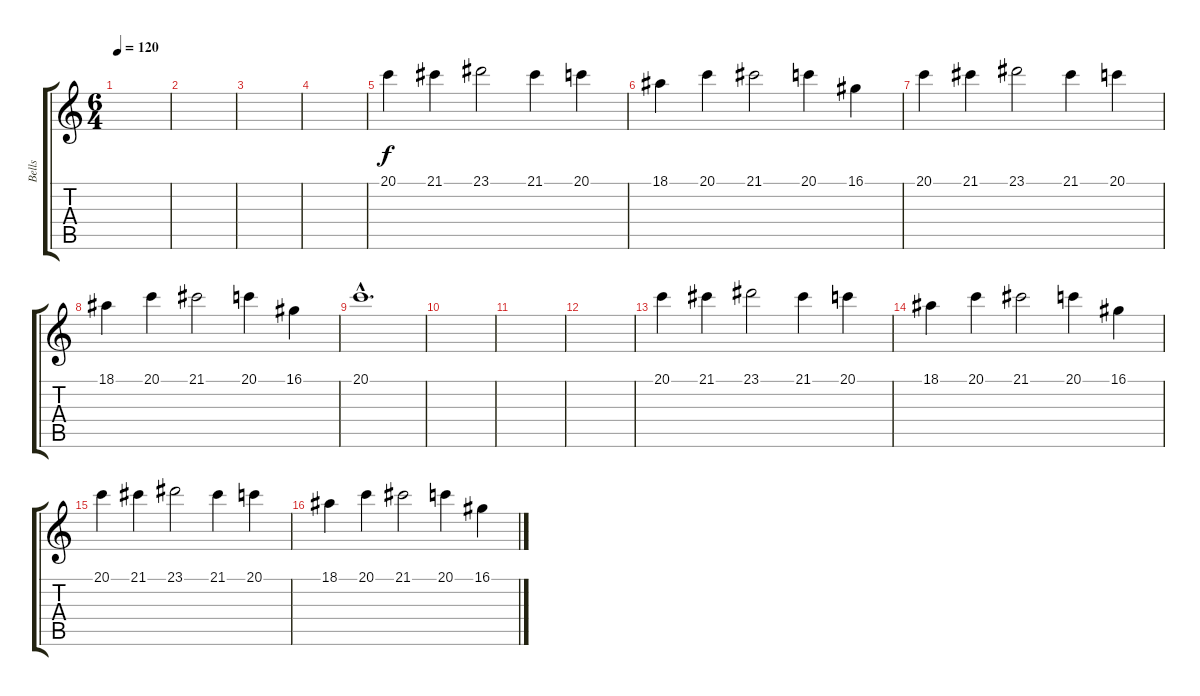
\track ("Bells" "Bells") {instrument fx3crystal}
\staff {score tabs}
\tuning (E4 B3 G3 D3 A2 E2) {hide}
\ts (6 4)
\tempo 120
\clef g2
\ks c
|
|
|
|
20.1.4 21.1.4 23.1.2 21.1.4 20.1.4 |
18.1.4 20.1.4 21.1.2 20.1.4 16.1.4 |
20.1.4 21.1.4 23.1.2 21.1.4 20.1.4 |
18.1.4 20.1.4 21.1.2 20.1.4 16.1.4 |
20.1{hac}.1{d} |
|
|
|
20.1.4 21.1.4 23.1.2 21.1.4 20.1.4 |
18.1.4 20.1.4 21.1.2 20.1.4 16.1.4 |
20.1.4 21.1.4 23.1.2 21.1.4 20.1.4 |
18.1.4 20.1.4 21.1.2 20.1.4 16.1.4
